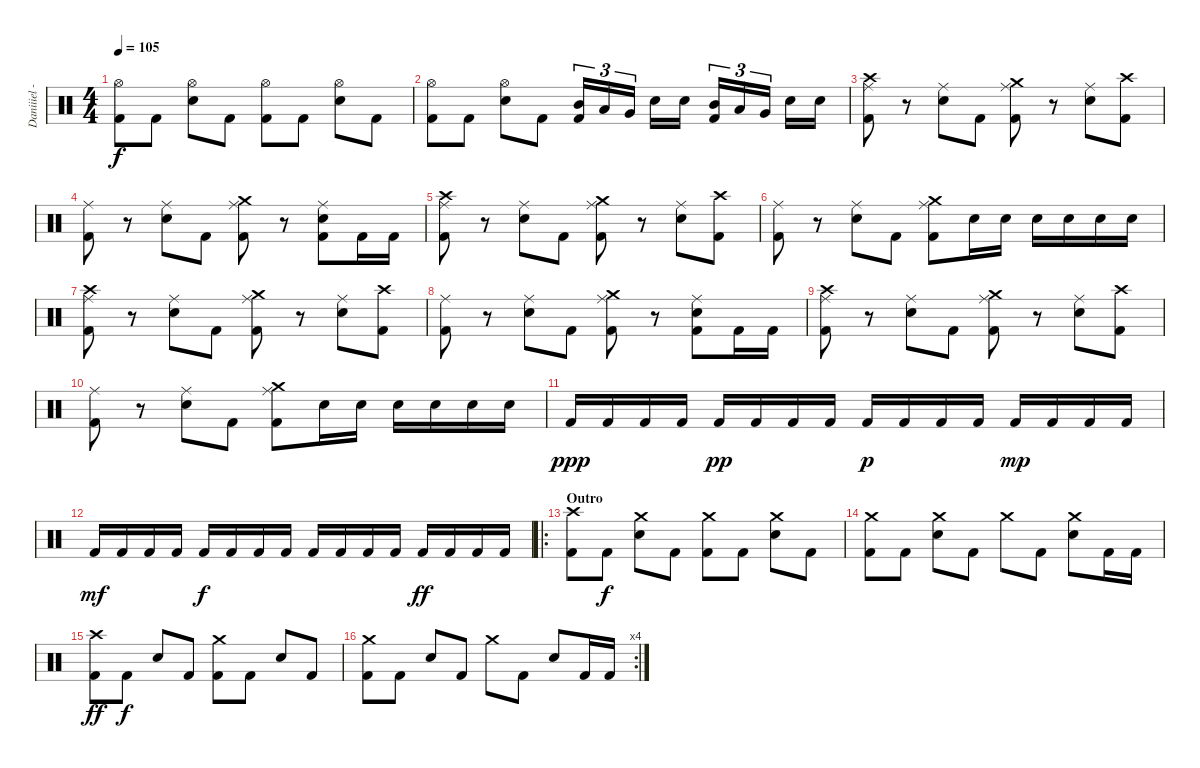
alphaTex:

\track ("Daniiiel - Drums" "Daniiiel -") {instrument percussion}
\staff {score}
\articulation defaults
\ts (4 4)
\tempo 105
\clef neutral
\ks c
("Hi-Hat (open)" "Kick (hit) 2").8{dy f} "Kick (hit) 2".8 ("Hi-Hat (open)" "Snare (hit) 2").8 "Kick (hit) 2".8 ("Hi-Hat (open)" "Kick (hit) 2").8 "Kick (hit) 2".8 ("Hi-Hat (open)" "Snare (hit) 2").8 "Kick (hit) 2".8 |
("Hi-Hat (open)" "Kick (hit) 2").8 "Kick (hit) 2".8 ("Hi-Hat (open)" "Snare (hit) 2").8 "Kick (hit) 2".8 ("Mid Tom (hit)" "Kick (hit) 2").16{tu (3 2)} "Low Tom (hit)".16{tu (3 2)} "Very Low Tom (hit)".16{tu (3 2)} "Snare (hit) 2".16 "Snare (hit) 2".16 ("Mid Tom (hit)" "Kick (hit) 2").16{tu (3 2)} "Low Tom (hit)".16{tu (3 2)} "Very Low Tom (hit)".16{tu (3 2)} "Snare (hit) 2".16 "Snare (hit) 2".16 |
("Crash high (hit)" "Ride (middle)" "Kick (hit) 2").8 r.8 ("Ride (middle)" "Snare (hit) 2").8 "Kick (hit) 2".8 ("Crash medium (hit)" "Ride (middle)" "Kick (hit) 2").8 r.8 ("Ride (middle)" "Snare (hit) 2").8 ("Crash high (hit)" "Kick (hit) 2").8 |
("Ride (middle)" "Kick (hit) 2").8 r.8 ("Ride (middle)" "Snare (hit) 2").8 "Kick (hit) 2".8 ("Crash medium (hit)" "Ride (middle)" "Kick (hit) 2").8 r.8 ("Ride (middle)" "Snare (hit) 2" "Kick (hit) 2").8 "Kick (hit) 2".16 "Kick (hit) 2".16 |
("Crash high (hit)" "Ride (middle)" "Kick (hit) 2").8 r.8 ("Ride (middle)" "Snare (hit) 2").8 "Kick (hit) 2".8 ("Crash medium (hit)" "Ride (middle)" "Kick (hit) 2").8 r.8 ("Ride (middle)" "Snare (hit) 2").8 ("Crash high (hit)" "Kick (hit) 2").8 |
("Ride (middle)" "Kick (hit) 2").8 r.8 ("Ride (middle)" "Snare (hit) 2").8 "Kick (hit) 2".8 ("Crash medium (hit)" "Ride (middle)" "Kick (hit) 2").8 "Snare (hit) 2".16 "Snare (hit) 2".16 "Snare (hit) 2".16 "Snare (hit) 2".16 "Snare (hit) 2".16 "Snare (hit) 2".16 |
("Crash high (hit)" "Ride (middle)" "Kick (hit) 2").8 r.8 ("Ride (middle)" "Snare (hit) 2").8 "Kick (hit) 2".8 ("Crash medium (hit)" "Ride (middle)" "Kick (hit) 2").8 r.8 ("Ride (middle)" "Snare (hit) 2").8 ("Crash high (hit)" "Kick (hit) 2").8 |
("Ride (middle)" "Kick (hit) 2").8 r.8 ("Ride (middle)" "Snare (hit) 2").8 "Kick (hit) 2".8 ("Crash medium (hit)" "Ride (middle)" "Kick (hit) 2").8 r.8 ("Ride (middle)" "Snare (hit) 2" "Kick (hit) 2").8 "Kick (hit) 2".16 "Kick (hit) 2".16 |
("Crash high (hit)" "Ride (middle)" "Kick (hit) 2").8 r.8 ("Ride (middle)" "Snare (hit) 2").8 "Kick (hit) 2".8 ("Crash medium (hit)" "Ride (middle)" "Kick (hit) 2").8 r.8 ("Ride (middle)" "Snare (hit) 2").8 ("Crash high (hit)" "Kick (hit) 2").8 |
("Ride (middle)" "Kick (hit) 2").8 r.8 ("Ride (middle)" "Snare (hit) 2").8 "Kick (hit) 2".8 ("Crash medium (hit)" "Ride (middle)" "Kick (hit) 2").8 "Snare (hit) 2".16 "Snare (hit) 2".16 "Snare (hit) 2".16 "Snare (hit) 2".16 "Snare (hit) 2".16 "Snare (hit) 2".16 |
"Kick (hit) 2".16{dy ppp} "Kick (hit) 2".16 "Kick (hit) 2".16 "Kick (hit) 2".16 "Kick (hit) 2".16{dy pp} "Kick (hit) 2".16 "Kick (hit) 2".16 "Kick (hit) 2".16 "Kick (hit) 2".16{dy p} "Kick (hit) 2".16 "Kick (hit) 2".16 "Kick (hit) 2".16 "Kick (hit) 2".16{dy mp} "Kick (hit) 2".16 "Kick (hit) 2".16 "Kick (hit) 2".16 |
"Kick (hit) 2".16{dy mf} "Kick (hit) 2".16 "Kick (hit) 2".16 "Kick (hit) 2".16 "Kick (hit) 2".16{dy f} "Kick (hit) 2".16 "Kick (hit) 2".16 "Kick (hit) 2".16 "Kick (hit) 2".16 "Kick (hit) 2".16 "Kick (hit) 2".16 "Kick (hit) 2".16 "Kick (hit) 2".16{dy ff} "Kick (hit) 2".16 "Kick (hit) 2".16 "Kick (hit) 2".16 |
\ro
\section ("" "Outro")
("Crash high (hit)" "Kick (hit) 2").8 "Kick (hit) 2".8{dy f} ("Crash medium (hit)" "Snare (hit) 2").8 "Kick (hit) 2".8 ("Crash medium (hit)" "Kick (hit) 2").8 "Kick (hit) 2".8 ("Crash medium (hit)" "Snare (hit) 2").8 "Kick (hit) 2".8 |
("Crash medium (hit)" "Kick (hit) 2").8 "Kick (hit) 2".8 ("Crash medium (hit)" "Snare (hit) 2").8 "Kick (hit) 2".8 "Crash medium (hit)".8 "Kick (hit) 2".8 ("Crash medium (hit)" "Snare (hit) 2").8 "Kick (hit) 2".16 "Kick (hit) 2".16 |
("Crash high (hit)" "Kick (hit) 2").8{dy ff} "Kick (hit) 2".8{dy f} "Snare (hit) 2".8 "Kick (hit) 2".8 ("Crash medium (hit)" "Kick (hit) 2").8 "Kick (hit) 2".8 "Snare (hit) 2".8 "Kick (hit) 2".8 |
\rc 4
("Crash medium (hit)" "Kick (hit) 2").8 "Kick (hit) 2".8 "Snare (hit) 2".8 "Kick (hit) 2".8 "Crash medium (hit)".8 "Kick (hit) 2".8 "Snare (hit) 2".8 "Kick (hit) 2".16 "Kick (hit) 2".16
